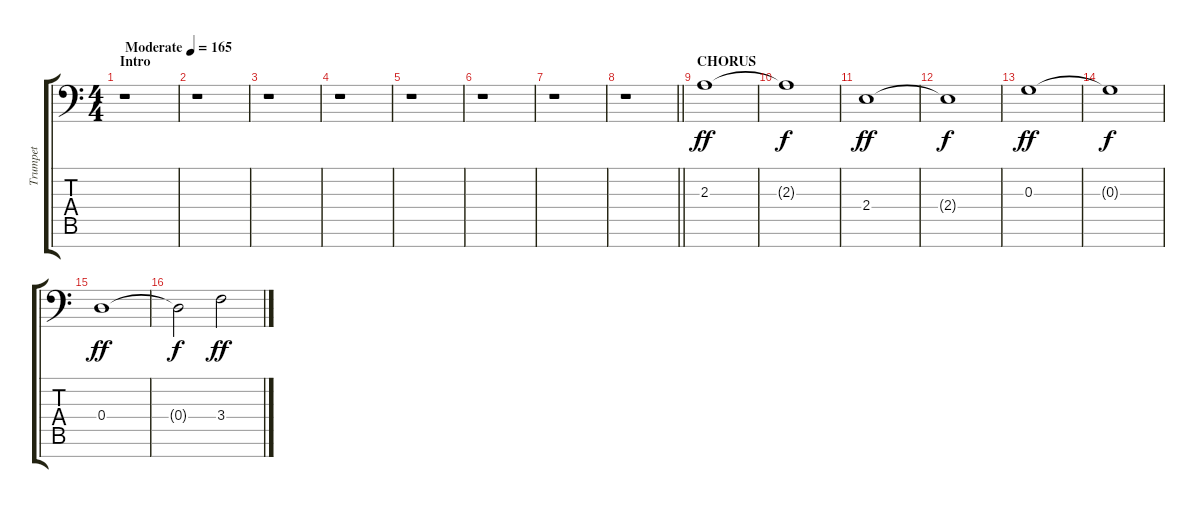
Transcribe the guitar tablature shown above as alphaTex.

\track ("Trumpet" "Trumpet") {instrument trombone}
\staff {score tabs}
\tuning (C8 B3 G3 D3 A2 E2 C-1) {hide}
\ts (4 4)
\section ("" "Intro")
\tempo (165 "Moderate")
\clef f4
\ks c
r.1{dy ff instrument trombone} |
r.1 |
r.1 |
r.1 |
r.1 |
r.1 |
r.1 |
\barLineRight lightlight
r.1 |
\section ("" "CHORUS")
2.3.1 |
2.3{t}.1{dy f} |
2.4.1{dy ff} |
2.4{t}.1{dy f} |
0.3.1{dy ff} |
0.3{t}.1{dy f} |
0.4.1{dy ff} |
0.4{t}.2{dy f} 3.4.2{dy ff}
